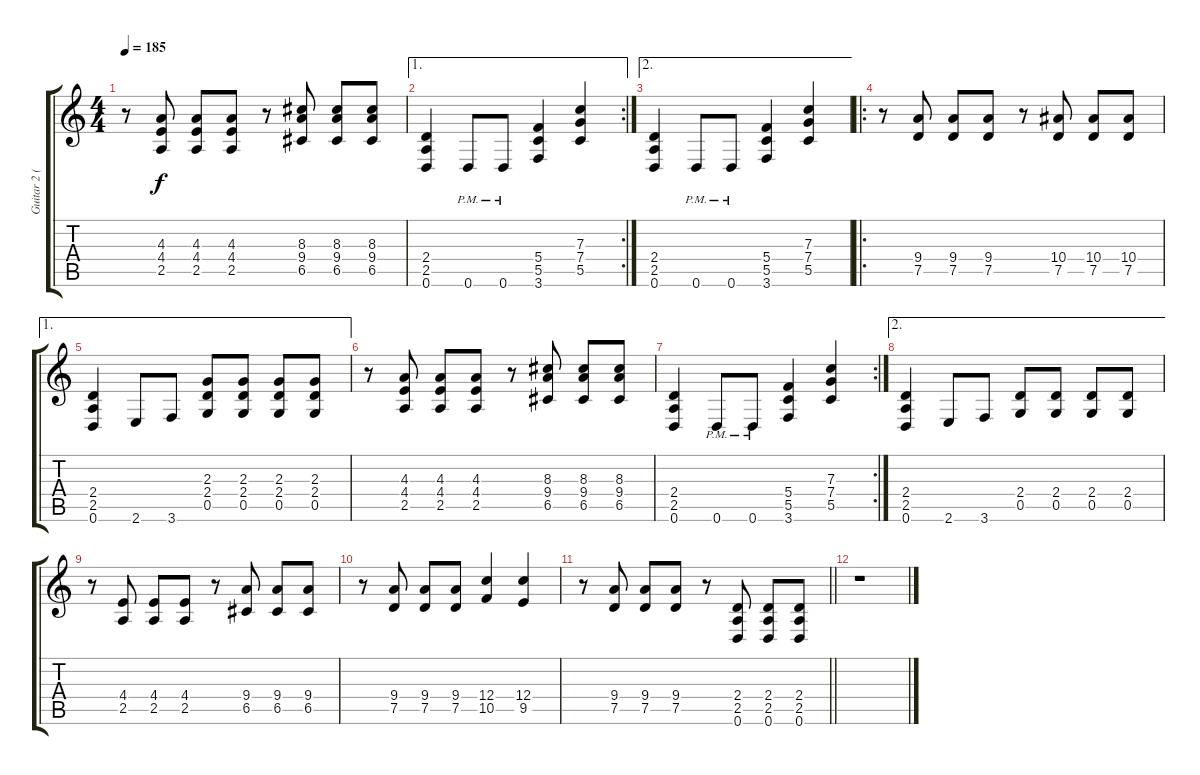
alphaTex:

\track ("Guitar 2 (Ale)" "Guitar 2 (") {instrument distortionguitar}
\staff {score tabs}
\tuning (D4 A3 F3 C3 G2 D2) {hide}
\ts (4 4)
\tempo 185
\clef g2
\ks c
r.8{dy f} (4.3 4.4 2.5).8 (4.3 4.4 2.5).8 (4.3 4.4 2.5).8 r.8 (8.3 9.4 6.5).8 (8.3 9.4 6.5).8 (8.3 9.4 6.5).8 |
\ae 1
\rc 2
(2.4 2.5 0.6).4 0.6{pm}.8 0.6{pm}.8 (5.4 5.5 3.6).4 (7.3 7.4 5.5).4 |
\ae 2
(2.4 2.5 0.6).4 0.6{pm}.8 0.6{pm}.8 (5.4 5.5 3.6).4 (7.3 7.4 5.5).4 |
\ro
r.8 (9.4 7.5).8 (9.4 7.5).8 (9.4 7.5).8 r.8 (10.4 7.5).8 (10.4 7.5).8 (10.4 7.5).8 |
\ae 1
(2.4 2.5 0.6).4 2.6.8 3.6.8 (2.3 2.4 0.5).8 (2.3 2.4 0.5).8 (2.3 2.4 0.5).8 (2.3 2.4 0.5).8 |
r.8 (4.3 4.4 2.5).8 (4.3 4.4 2.5).8 (4.3 4.4 2.5).8 r.8 (8.3 9.4 6.5).8 (8.3 9.4 6.5).8 (8.3 9.4 6.5).8 |
\rc 2
(2.4 2.5 0.6).4 0.6{pm}.8 0.6{pm}.8 (5.4 5.5 3.6).4 (7.3 7.4 5.5).4 |
\ae 2
(2.4 2.5 0.6).4 2.6.8 3.6.8 (2.4 0.5).8 (2.4 0.5).8 (2.4 0.5).8 (2.4 0.5).8 |
r.8 (4.4 2.5).8 (4.4 2.5).8 (4.4 2.5).8 r.8 (9.4 6.5).8 (9.4 6.5).8 (9.4 6.5).8 |
r.8 (9.4 7.5).8 (9.4 7.5).8 (9.4 7.5).8 (12.4 10.5).4 (12.4 9.5).4 |
\barLineRight lightlight
r.8 (9.4 7.5).8 (9.4 7.5).8 (9.4 7.5).8 r.8 (2.4 2.5 0.6).8 (2.4 2.5 0.6).8 (2.4 2.5 0.6).8 |
r.1
